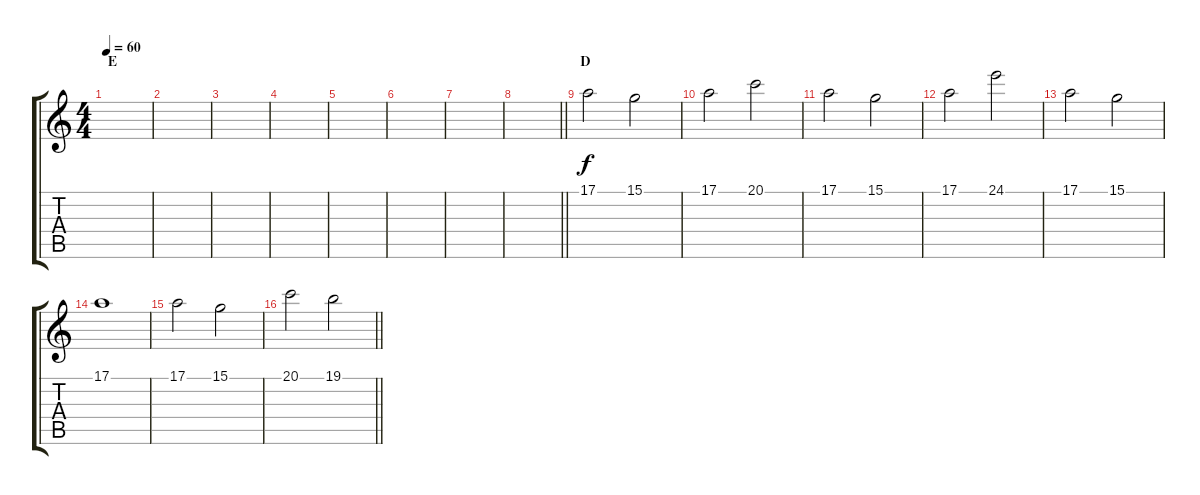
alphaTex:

\track "" {instrument violin}
\staff {score tabs}
\tuning (E4 B3 G3 D3 A2 E2) {hide}
\ts (4 4)
\section ("" "E")
\tempo 60
\clef g2
\ks c
|
|
|
|
|
|
|
\barLineRight lightlight
|
\section ("" "D")
17.1.2 15.1.2 |
17.1.2 20.1.2 |
17.1.2 15.1.2 |
17.1.2 24.1.2 |
17.1.2 15.1.2 |
17.1.1 |
17.1.2 15.1.2 |
\barLineRight lightlight
20.1.2 19.1.2
